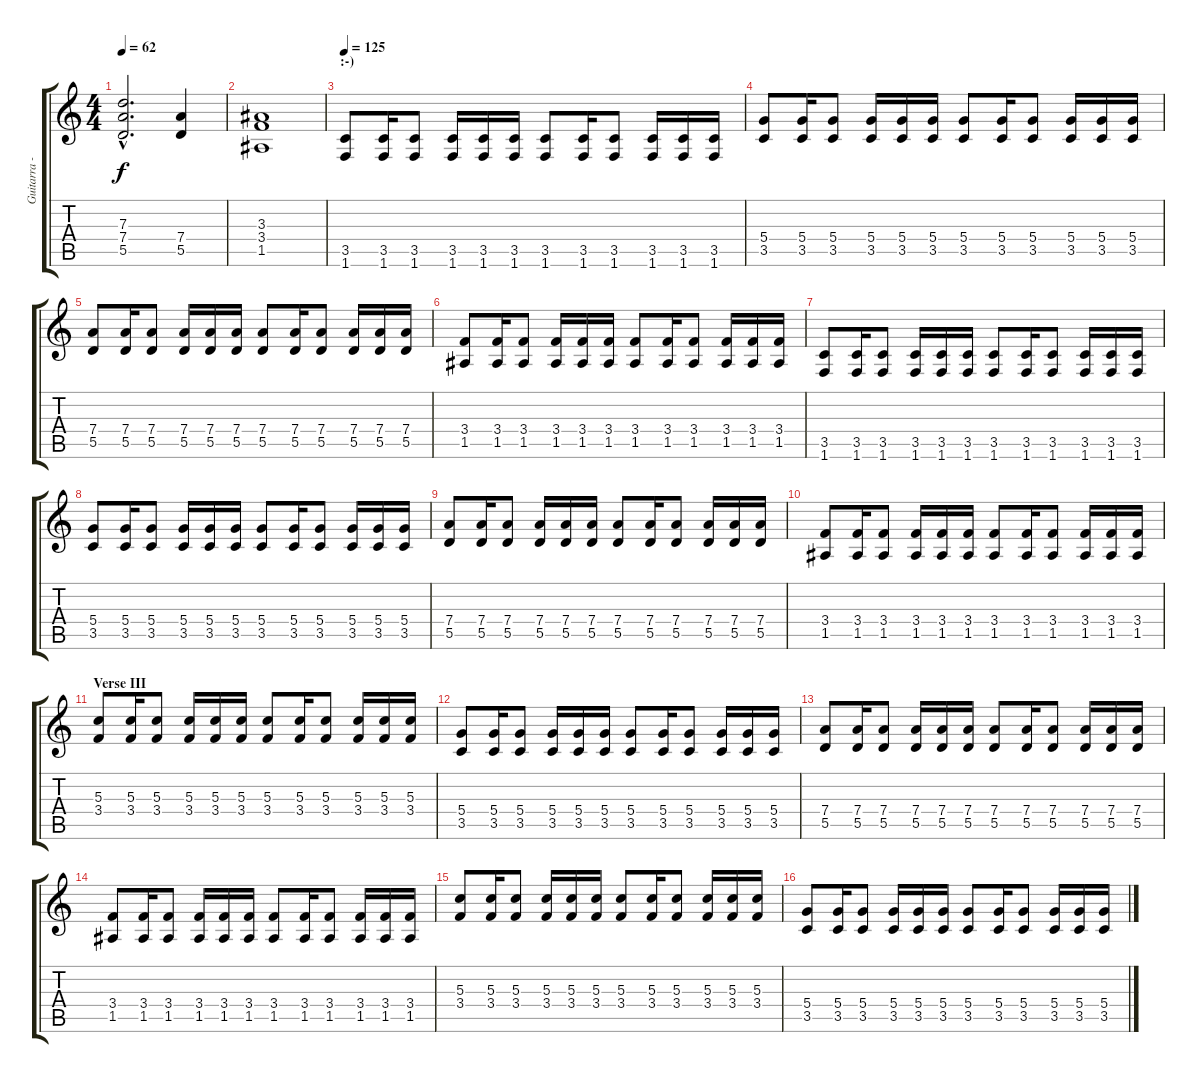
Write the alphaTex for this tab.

\track ("Guitarra - Guitar" "Guitarra -") {instrument distortionguitar}
\staff {score tabs}
\tuning (E4 B3 G3 D3 A2 E2) {hide}
\ts (4 4)
\tempo 62
\clef g2
\ks c
(7.3{hac} 7.4{hac} 5.5{hac}).2{d dy f} (7.4 5.5).4 |
(3.3 3.4 1.5).1 |
\section ("" ":-)")
\tempo 125
(3.5 1.6).8{volume 12} (3.5 1.6).16 (3.5 1.6).8 (3.5 1.6).16 (3.5 1.6).16 (3.5 1.6).16 (3.5 1.6).8 (3.5 1.6).16 (3.5 1.6).8 (3.5 1.6).16 (3.5 1.6).16 (3.5 1.6).16 |
(5.4 3.5).8 (5.4 3.5).16 (5.4 3.5).8 (5.4 3.5).16 (5.4 3.5).16 (5.4 3.5).16 (5.4 3.5).8 (5.4 3.5).16 (5.4 3.5).8 (5.4 3.5).16 (5.4 3.5).16 (5.4 3.5).16 |
(7.4 5.5).8 (7.4 5.5).16 (7.4 5.5).8 (7.4 5.5).16 (7.4 5.5).16 (7.4 5.5).16 (7.4 5.5).8 (7.4 5.5).16 (7.4 5.5).8 (7.4 5.5).16 (7.4 5.5).16 (7.4 5.5).16 |
(3.4 1.5).8 (3.4 1.5).16 (3.4 1.5).8 (3.4 1.5).16 (3.4 1.5).16 (3.4 1.5).16 (3.4 1.5).8 (3.4 1.5).16 (3.4 1.5).8 (3.4 1.5).16 (3.4 1.5).16 (3.4 1.5).16 |
(3.5 1.6).8 (3.5 1.6).16 (3.5 1.6).8 (3.5 1.6).16 (3.5 1.6).16 (3.5 1.6).16 (3.5 1.6).8 (3.5 1.6).16 (3.5 1.6).8 (3.5 1.6).16 (3.5 1.6).16 (3.5 1.6).16 |
(5.4 3.5).8 (5.4 3.5).16 (5.4 3.5).8 (5.4 3.5).16 (5.4 3.5).16 (5.4 3.5).16 (5.4 3.5).8 (5.4 3.5).16 (5.4 3.5).8 (5.4 3.5).16 (5.4 3.5).16 (5.4 3.5).16 |
(7.4 5.5).8 (7.4 5.5).16 (7.4 5.5).8 (7.4 5.5).16 (7.4 5.5).16 (7.4 5.5).16 (7.4 5.5).8 (7.4 5.5).16 (7.4 5.5).8 (7.4 5.5).16 (7.4 5.5).16 (7.4 5.5).16 |
(3.4 1.5).8 (3.4 1.5).16 (3.4 1.5).8 (3.4 1.5).16 (3.4 1.5).16 (3.4 1.5).16 (3.4 1.5).8 (3.4 1.5).16 (3.4 1.5).8 (3.4 1.5).16 (3.4 1.5).16 (3.4 1.5).16 |
\section ("" "Verse III")
(5.3 3.4).8 (5.3 3.4).16 (5.3 3.4).8 (5.3 3.4).16 (5.3 3.4).16 (5.3 3.4).16 (5.3 3.4).8 (5.3 3.4).16 (5.3 3.4).8 (5.3 3.4).16 (5.3 3.4).16 (5.3 3.4).16 |
(5.4 3.5).8 (5.4 3.5).16 (5.4 3.5).8 (5.4 3.5).16 (5.4 3.5).16 (5.4 3.5).16 (5.4 3.5).8 (5.4 3.5).16 (5.4 3.5).8 (5.4 3.5).16 (5.4 3.5).16 (5.4 3.5).16 |
(7.4 5.5).8 (7.4 5.5).16 (7.4 5.5).8 (7.4 5.5).16 (7.4 5.5).16 (7.4 5.5).16 (7.4 5.5).8 (7.4 5.5).16 (7.4 5.5).8 (7.4 5.5).16 (7.4 5.5).16 (7.4 5.5).16 |
(3.4 1.5).8 (3.4 1.5).16 (3.4 1.5).8 (3.4 1.5).16 (3.4 1.5).16 (3.4 1.5).16 (3.4 1.5).8 (3.4 1.5).16 (3.4 1.5).8 (3.4 1.5).16 (3.4 1.5).16 (3.4 1.5).16 |
(5.3 3.4).8 (5.3 3.4).16 (5.3 3.4).8 (5.3 3.4).16 (5.3 3.4).16 (5.3 3.4).16 (5.3 3.4).8 (5.3 3.4).16 (5.3 3.4).8 (5.3 3.4).16 (5.3 3.4).16 (5.3 3.4).16 |
(5.4 3.5).8 (5.4 3.5).16 (5.4 3.5).8 (5.4 3.5).16 (5.4 3.5).16 (5.4 3.5).16 (5.4 3.5).8 (5.4 3.5).16 (5.4 3.5).8 (5.4 3.5).16 (5.4 3.5).16 (5.4 3.5).16
